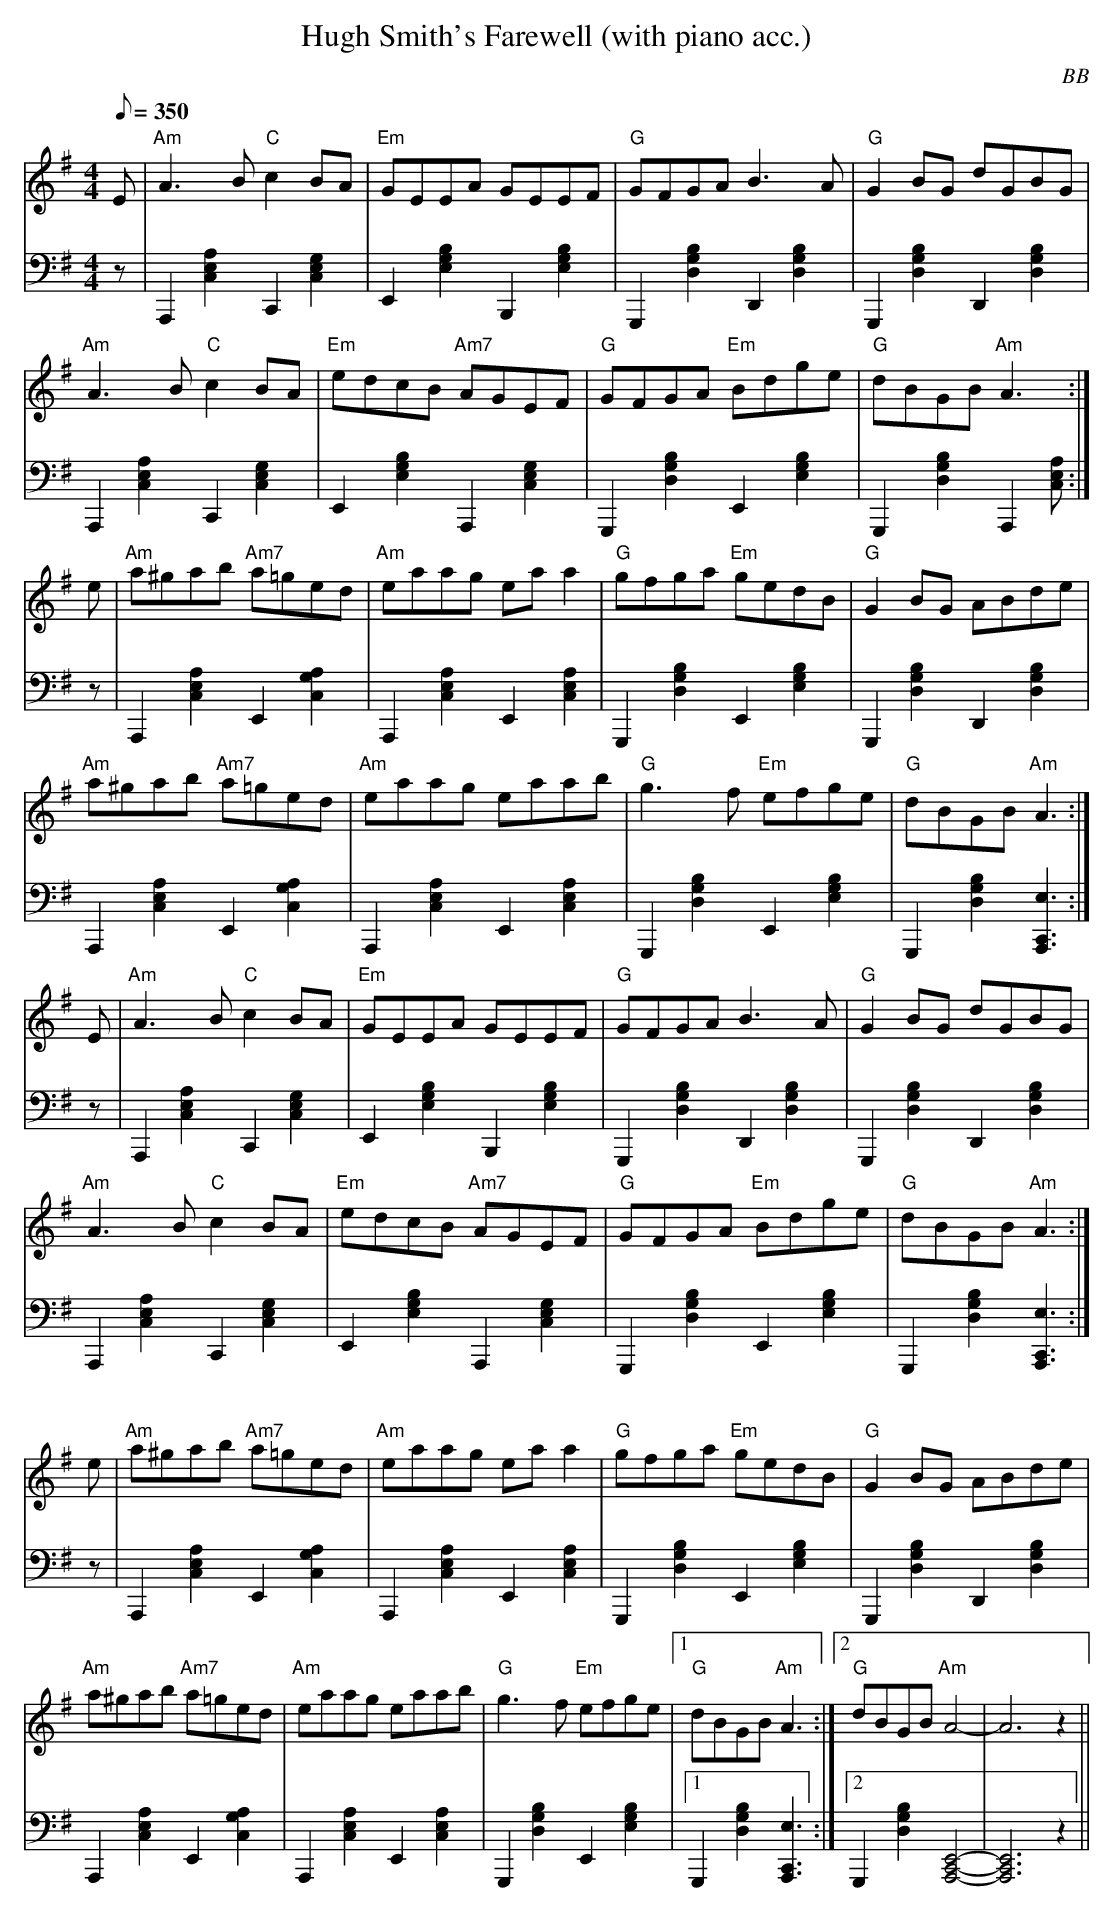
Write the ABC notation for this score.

X:1
T: Hugh Smith's Farewell (with piano acc.)
C: BB
M: 4/4
Q: 1/8=350
L: 1/8
V: 1 program 1 110 %fiddle
V: 2 volume=70 clef=bass m=D program 1 01
K: Ador
[V:1] E | "Am"A3 B "C"c2 BA | "Em"GEEA GEEF | "G"GFGA B3 A | "G"G2 BG dGBG |
[V:2] z|A,,2[A2E2C2]C,2[C2G2E2]|E,2[E2B2G2]B,,2[E2B2G2]|G,,2[G2D2B2]D,2[G2D2B2]|\
G,,2[G2D2B2]D,2[G2D2B2]|
[V:1] "Am"A3 B "C"c2 BA | "Em"edcB "Am7"AGEF | "G"GFGA "Em"Bdge | "G"dBGB "Am"A3 :|
[V:2] A,,2[A2E2C2]C,2[C2G2E2]|E,2[B2E2G2]A,,2[E2C2G2]|G,,2[G2D2B2]E,2[B2E2G2]|\
G,,2[G2D2B2]A,,2[AEC]:|
[V:1] e |"Am"a^gab "Am7"a=ged | "Am"eaag ea a2 | "G"gfga "Em"gedB | "G"G2 BG ABde |
[V:2] z |A,,2[A2E2C2]E,2[A2C2G2]|A,,2[A2E2C2]E,2[A2E2C2]|G,,2[G2D2B2]E,2[B2E2G2]|\
G,,2[G2D2B2]D,2[G2D2B2]|
[V:1] "Am"a^gab "Am7"a=ged | "Am"eaag eaab | "G"g3 f "Em"efge | "G"dBGB "Am"A3 :|
[V:2] A,,2[A2E2C2]E,2[A2C2G2]|A,,2[A2E2C2]E,2[A2E2C2]|G,,2[G2D2B2]E,2[B2E2G2]|\
G,,2[G2D2B2][A,,3C,3E3] :|
[V:1] E | "Am"A3 B "C"c2 BA | "Em"GEEA GEEF | "G"GFGA B3 A | "G"G2 BG dGBG |
[V:2] z|A,,2[A2E2C2]C,2[C2G2E2]|E,2[E2B2G2]B,,2[E2B2G2]|G,,2[G2D2B2]D,2[G2D2B2]|\
G,,2[G2D2B2]D,2[G2D2B2]|
[V:1] "Am"A3 B "C"c2 BA | "Em"edcB "Am7"AGEF | "G"GFGA "Em"Bdge | "G"dBGB "Am"A3 :|
[V:2] A,,2[A2E2C2]C,2[C2G2E2]|E,2[B2E2G2]A,,2[E2C2G2]|G,,2[G2D2B2]E,2[B2E2G2]|\
G,,2[G2D2B2][A,,3C,3E3] :|
[V:1] e |"Am"a^gab "Am7"a=ged | "Am"eaag ea a2 | "G"gfga "Em"gedB | "G"G2 BG ABde |
[V:2] z |A,,2[A2E2C2]E,2[A2C2G2]|A,,2[A2E2C2]E,2[A2E2C2]|G,,2[G2D2B2]E,2[B2E2G2]|\
G,,2[G2D2B2]D,2[G2D2B2]|
[V:1] "Am"a^gab "Am7"a=ged | "Am"eaag eaab | "G"g3 f "Em"efge |1 "G"dBGB "Am"A3 :|2\
"G"dBGB "Am"A4-|A6 z2||
[V:2] A,,2[A2E2C2]E,2[A2C2G2]|A,,2[A2E2C2]E,2[A2E2C2]|G,,2[G2D2B2]E,2[B2E2G2]|1\
G,,2[G2D2B2][A,,3C,3E3]:|2 G,,2[G2D2B2][A,,4-E,4-C,4-]|[A,,6E,6C,6] z2||
